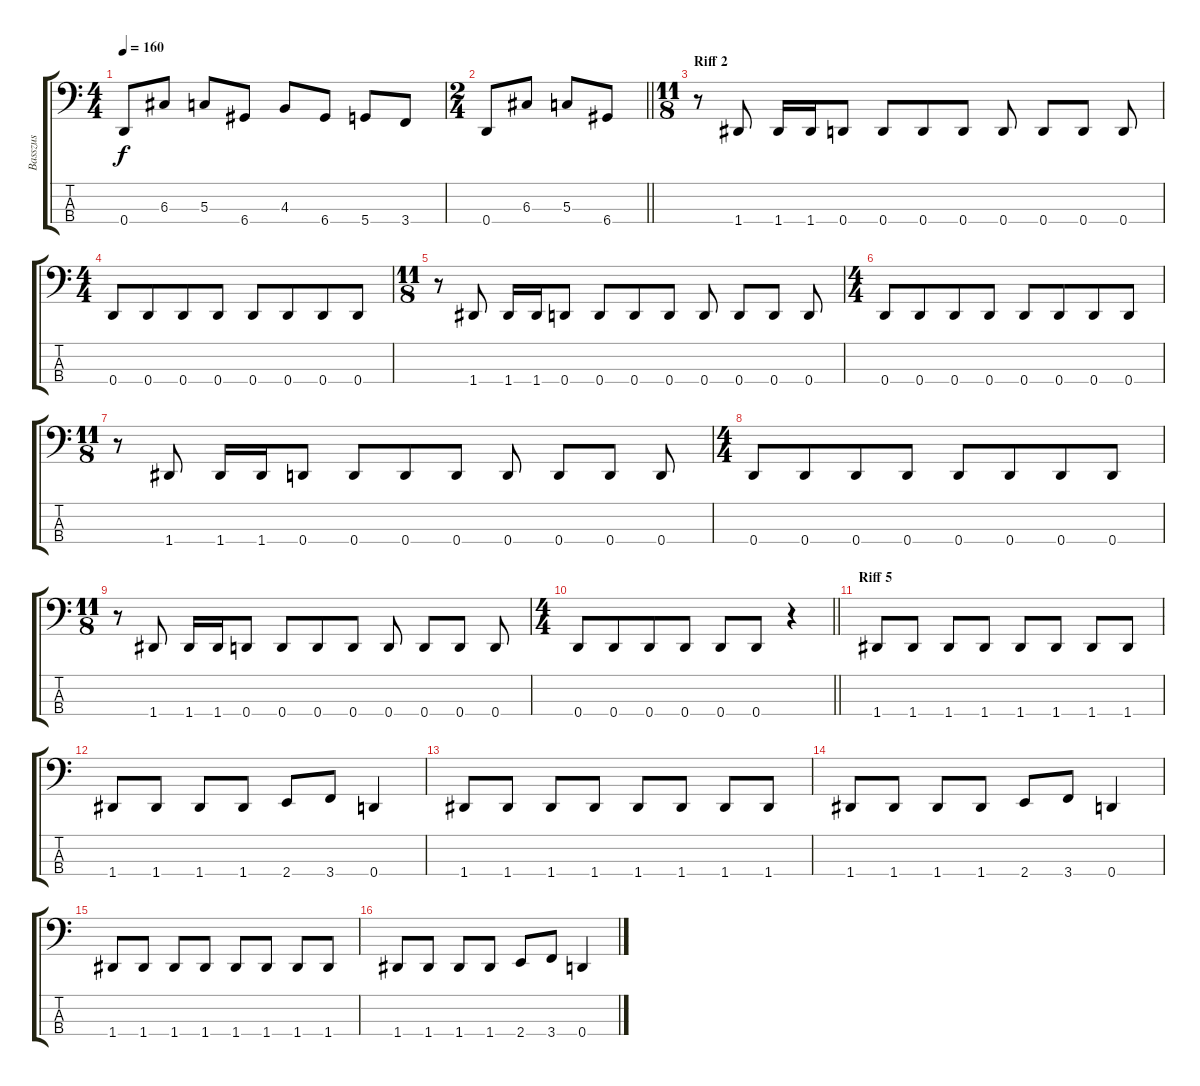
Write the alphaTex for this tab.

\track ("Basszus" "Basszus") {instrument slapbass2}
\staff {score tabs}
\tuning (F2 C2 G1 D1) {hide}
\ts (4 4)
\tempo 160
\clef f4
\ks c
0.4.8{dy f} 6.3.8 5.3.8 6.4.8 4.3.8 6.4.8 5.4.8 3.4.8 |
\ts (2 4)
\barLineRight lightlight
0.4.8 6.3.8 5.3.8 6.4.8 |
\ts (11 8)
\section ("" "Riff 2")
r.8 1.4.8 1.4.16 1.4.16 0.4.8 0.4.8 0.4.8{beam merge} 0.4.8{beam split} 0.4.8 0.4.8{beam merge} 0.4.8 0.4.8 |
\ts (4 4)
0.4.8 0.4.8{beam merge} 0.4.8 0.4.8 0.4.8 0.4.8{beam merge} 0.4.8 0.4.8 |
\ts (11 8)
r.8 1.4.8 1.4.16 1.4.16 0.4.8 0.4.8 0.4.8{beam merge} 0.4.8{beam split} 0.4.8 0.4.8{beam merge} 0.4.8 0.4.8 |
\ts (4 4)
0.4.8 0.4.8{beam merge} 0.4.8 0.4.8 0.4.8 0.4.8{beam merge} 0.4.8 0.4.8 |
\ts (11 8)
r.8 1.4.8 1.4.16 1.4.16 0.4.8 0.4.8 0.4.8{beam merge} 0.4.8{beam split} 0.4.8 0.4.8{beam merge} 0.4.8 0.4.8 |
\ts (4 4)
0.4.8 0.4.8{beam merge} 0.4.8 0.4.8 0.4.8 0.4.8{beam merge} 0.4.8 0.4.8 |
\ts (11 8)
r.8 1.4.8 1.4.16 1.4.16 0.4.8 0.4.8 0.4.8{beam merge} 0.4.8{beam split} 0.4.8 0.4.8{beam merge} 0.4.8 0.4.8 |
\ts (4 4)
\barLineRight lightlight
0.4.8 0.4.8{beam merge} 0.4.8 0.4.8 0.4.8 0.4.8 r.4 |
\section ("" "Riff 5")
1.4.8 1.4.8 1.4.8 1.4.8 1.4.8 1.4.8 1.4.8 1.4.8 |
1.4.8 1.4.8 1.4.8 1.4.8 2.4.8 3.4.8 0.4.4 |
1.4.8 1.4.8 1.4.8 1.4.8 1.4.8 1.4.8 1.4.8 1.4.8 |
1.4.8 1.4.8 1.4.8 1.4.8 2.4.8 3.4.8 0.4.4 |
1.4.8 1.4.8 1.4.8 1.4.8 1.4.8 1.4.8 1.4.8 1.4.8 |
1.4.8 1.4.8 1.4.8 1.4.8 2.4.8 3.4.8 0.4.4
